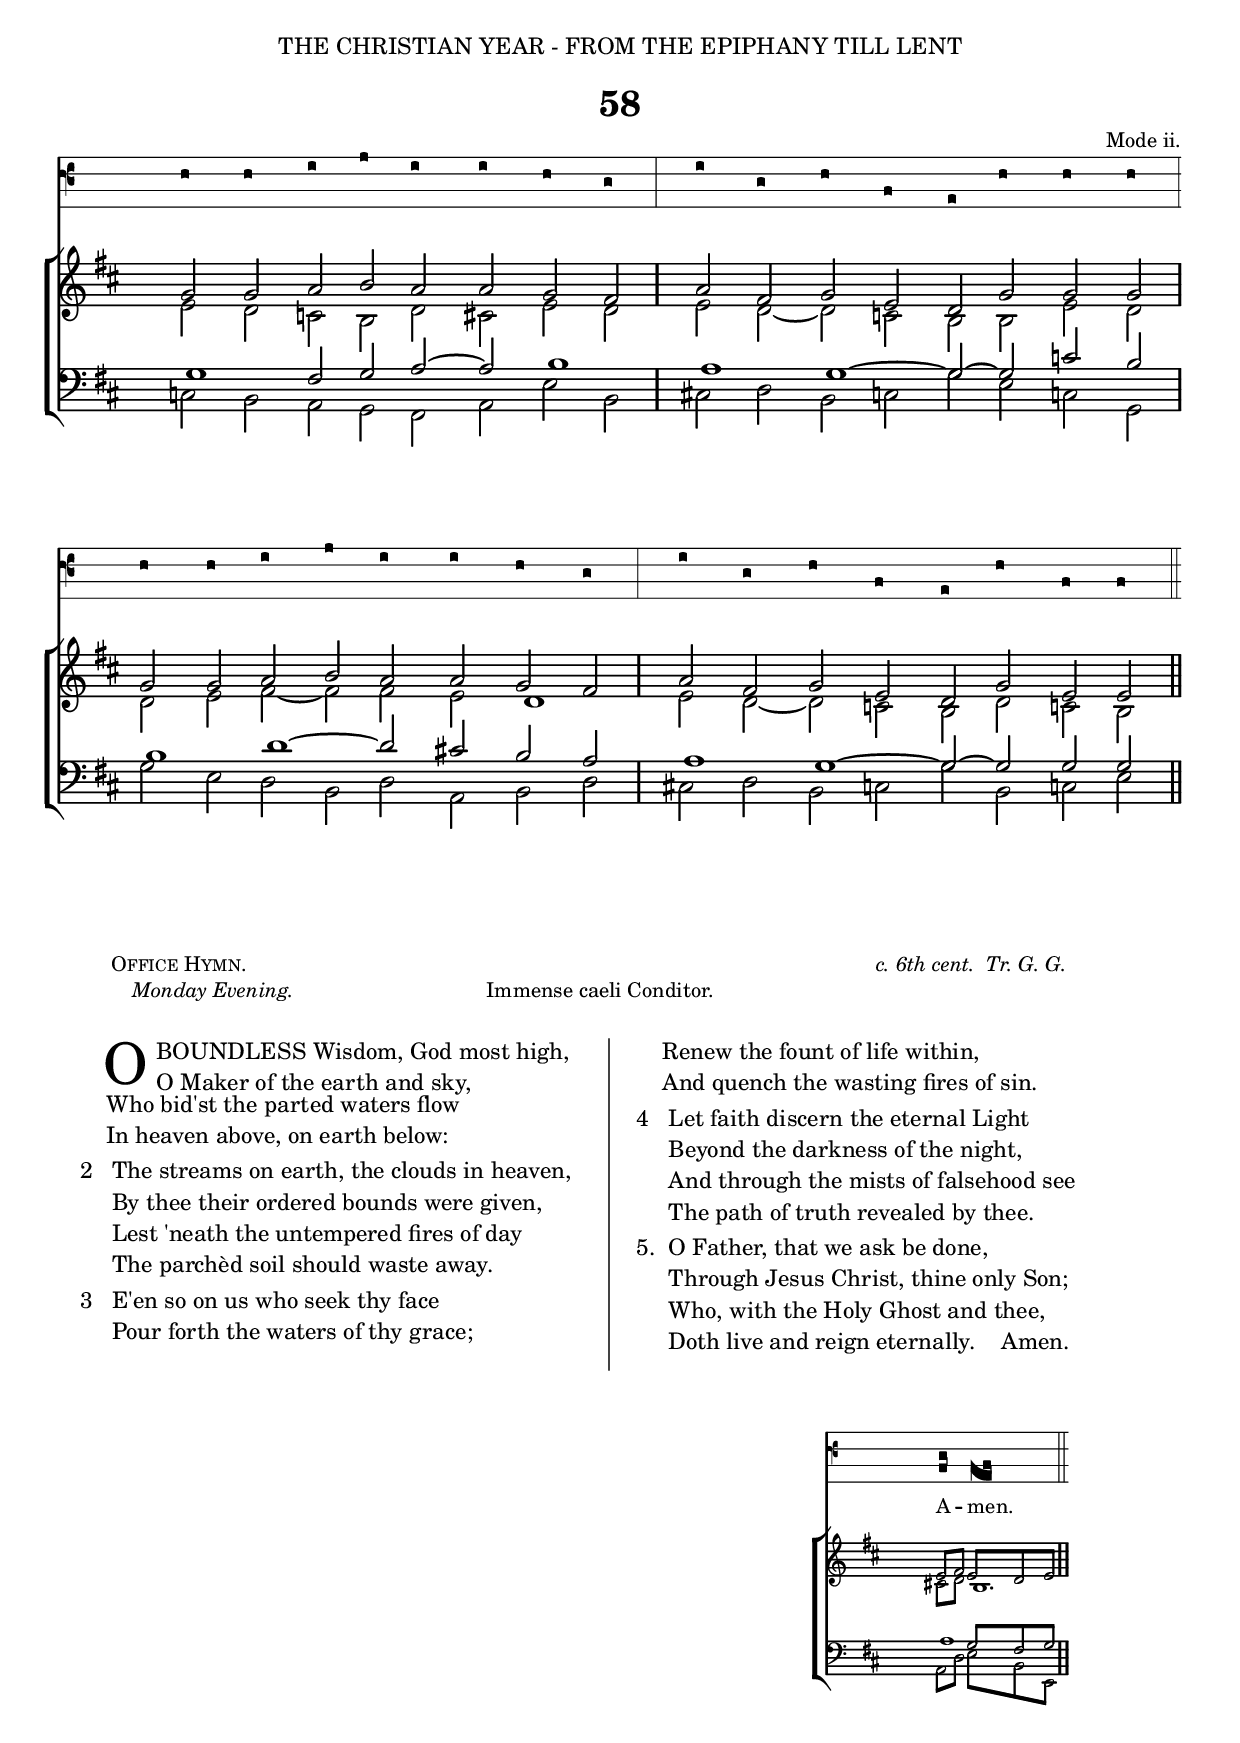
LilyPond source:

%%% 116.png
%%% Hymn 58  O Boundless Wisdom, God most high
%%% Version 1


\version "2.10"

\include "gregorian-init.ly"

\header {
   dedication = \markup { \center-align {  "THE CHRISTIAN YEAR - FROM THE EPIPHANY TILL LENT" \hspace #0.1 } }	
   title = "58"
   arranger = \markup { \raise #0.5 \small { "Mode ii." } }
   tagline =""
}



%%%%%%%%%%     Macro Definitions     %%%%%%%%%%


global = {
   \key d \major
   \time 16/8
   \autoBeamOff
   \set Staff.midiInstrument = "church organ"
}


% *** ln macro: settings for stemless long note which is 2x duration of regular white note    

ln = { \once \override NoteHead #'duration-log = #0 
       \once \override Stem #'stencil = ##f
       \once \override NoteColumn #'force-hshift = #'0.4 }



%%%%%%%%%%     Music     %%%%%%%%%%


plainsong = \relative c { 
   \clef "vaticana-fa2"
   \set fontSize = #3
   
   fis8 fis g a g g fis e \bar "|" g e fis d cis fis fis fis \bar "|" \break
   fis fis g a g g fis e \bar "|" g e fis d cis fis d d \bar "||" \break } 

soprano = \relative c' {

   g'8 g a b a a g fis \bar "|"a fis g e d g g g \bar "|" \break
   g g a b a a g fis \bar "|"a fis g e d g e e \bar "||" \break }

alto = \relative c' {
	
   e8 d c b d cis e d \bar "|" e d~ d c b b e d \bar "|"
   d e \once \override Slur #'extra-offset = #'( 0.0 . -0.2 ) fis~ fis fis e \ln d4 \bar "|" e8 d~ d c b d c! b \bar "||" \break }

tenor = \relative c { 
	\clef bass

   \ln g'4 fis8 g a~ a \ln b4 \bar "|" \ln a4 \ln g4~ g8~ g c b \bar "|"
   \ln b4 \ln d4~ d8 cis! b a \bar "|" \ln a4 \ln g4~ g8~ g g g \bar "||" \break }

bass = \relative c { 
	\clef bass
	
   c8 b a g fis a e' b \bar "|" cis d b c g' e c! g \bar "|"
   g' e d b d a b d \bar "|" cis! d b c g' b, c! e \bar "||" \break }



%%%%%%%%%%     Score block     %%%%%%%%%%


#(ly:set-option 'point-and-click #f)


\book {


\paper {
   #(set-paper-size "a4")
   print-page-number = ##f
   ragged-bottom=##f
   ragged-last-bottom=##f
}


\score { <<
   \new VaticanaStaff { \plainsong }
   \new ChoirStaff <<
      \new Staff = "upper" <<
         \context Voice = sopranos { \voiceOne \global \soprano }
         \context Voice = altos    { \voiceTwo \global \alto } >> 
      \new Staff = "lower" <<
         \context Voice = tenors   { \voiceOne \global \tenor }
         \context Voice = bass     { \voiceTwo \global \bass } >>
   >>  
>>


\layout {

   ragged-right = ##f
   % *** makes sure last system spreads right across the page
   ragged-last = ##f

\context { \Score 
   \remove "Bar_number_engraver"
   % *** uncomment this to remove system start bar 
   % \override SystemStartBar #'stencil = ##f 
   \remove "Mark_engraver"
}

 \context { \VaticanaStaff
   % *** Increases distance between lines of staff  
   \override StaffSymbol #'staff-space = #1.6            
   % *** Changes staff to black instead of default red
   \revert StaffSymbol #'color
   % *** Makes clef bigger       
   \override Clef #'font-size = #3
   % *** Would make ledger lines black, if there were any
   \revert LedgerLineSpanner #'color
   % *** Makes terminal barline visible 
   \override BarLine #'transparent = ##f 
   \remove Custos_engraver
   \override KeySignature #'transparent = ##t
   \override Accidental  #'transparent = ##t
   % *** needed for certain tweaks   
   \consists "Mark_engraver"
}

\context { \Staff 
   \consists "Mark_engraver" 
   \override TimeSignature #'transparent = ##t
   % *** Needed to produce beamed minims - which are quavers in disguise
   \override NoteHead #'duration-log = #1 
   \override Stem #'flag-style = #'no-flag 
}

} % end layout 
 
} % end score 



%%%%%%%%%%     Lyrics     %%%%%%%%%%


\markup {
   % change number as necessary to centre lyrics block
   \hspace #32   

\column { 

% whole lyrics block is formatted into a single column

% heading section
   \line { \lower #0.5 \small { \hspace #-27 \smallCaps "Office Hymn." \hspace #60 \italic "c. 6th cent.  Tr. G. G." } } 
   \line { \small { \hspace #-25 \italic "Monday Evening." \hspace #18 "Immense caeli Conditor."} }
   % *** inserts vertical space between lines
   \hspace #0.1
   
% lyrics section 1: double column of verses
% Create a line made up of two columns of verse separated by a vertical line
   \line {
         % first column of verse  
            % return to LH margin
            \hspace #-30
         \column {  
                 \line { \hspace #2.2 
                         \column { \lower #2.4 \fontsize #8 "O" }   %%Drop Cap goes here
                         \hspace #-1    %% adjust this if other letters are too far from Drop Cap
		         \column { \raise #0.0 "  BOUNDLESS Wisdom, God most high,"
                                               "  O Maker of the earth and sky," } 
                       }          

                 \line { \hspace #2.5  %%adjust hspace until this line left edge is flush with Drop Cap
                         \lower  #1.56  %%adjust this until the line spacing looks right
		         \column { "Who bid'st the parted waters flow"
                                   "In heaven above, on earth below:" } 
                       }

                 \hspace #1 
           	 \line { "2  " \column { "The streams on earth, the clouds in heaven,"
                                         "By thee their ordered bounds were given,"
                                         "Lest 'neath the untempered fires of day"
                                         "The parchèd soil should waste away." } }
                 \hspace #1 
           	 \line { "3  " \column { "E'en so on us who seek thy face"
                                         "Pour forth the waters of thy grace;" } }                 

                 } % end first column of verse

         % create some space between first column of verse and the vertical line
         \hspace #3

         % vertical line	
         \column { \filled-box #'(0.0 . 0.1) #'(-30 . 2) #0 }

         % second column of verse
         \column { \line { \hspace #2 "   " \column { "Renew the fount of life within,"
                                                      "And quench the wasting fires of sin." } }

                   \hspace #1 
           	   \line { \hspace #2 "4  " \column { "Let faith discern the eternal Light"
                                           "Beyond the darkness of the night,"
                                           "And through the mists of falsehood see"
                                           "The path of truth revealed by thee." } }

		   \hspace #1 
         	   \line { \hspace #2 "5. " \column { "O Father, that we ask be done,"
                                           "Through Jesus Christ, thine only Son;"
                                           "Who, with the Holy Ghost and thee,"
                                           "Doth live and reign eternally.    Amen." } }
 
                 } % end second column of verse

   } % end master line

} % end column that is entire lyrics block

} % end markup



%%%%%%%%%%     Midi Block     %%%%%%%%%%

%%% A separate score block to generate the midi minus the plainsong voice
%%% Since minims are quavers in disguise, tempo has to be set accordingly, tempo set to 2=80

\score {	
   \new ChoirStaff <<
      \new Staff = "upper" <<
         \context Voice = sopranos {\voiceOne \global \soprano }
         \context Voice = altos {\voiceTwo \global \alto }
                           >> 
      \new Staff = "lower" <<
         \context Voice = tenors {\voiceOne \global \tenor }
         \context Voice = bass {\voiceTwo \global \bass }
	                   >> 
		   >>  
\midi { \context { \Score tempoWholesPerMinute = #(ly:make-moment 80 8) } } 

} % end midi score



%%%%%%%%%%     Amen Block     %%%%%%%%%%

	
\score { <<

\new VaticanaStaff <<
   \new VaticanaVoice = "plainsongamen" { 
      \set Score.timing = ##f
      \set fontSize = #3
      % *** makes clef bigger
      \override Staff.Clef #'#'font-size = #3
      \clef "vaticana-fa2"
      \override Staff.StaffSymbol #'staff-space = #1.6
	 
      \relative c { 
      \[ d8 \pes e8 \] 
      \[ \override NoteHead #'extra-offset = #'(0.0 . -0.1 ) d8 
         \override NoteHead #'extra-offset = #'(-0.38 . 0) \flexa  c8 \pes 
         \override NoteHead #'extra-offset = #'(0.0 . 0.0 ) d8 \] } }
                      >>
  
%   \new Lyrics = "lyrics" { s1 }

\new ChoirStaff <<
   \new Staff = upper << 
      \new Voice = "sopranos"  { \relative c' { \global \voiceOne e8[ fis8] e8[ d8 e8] \bar "||" } }
      \new Voice = "altos"     { \relative c' { \global \voiceTwo cis!8[ d8] \ln b4. \bar "||" } } >>

      \new Lyrics \lyricsto sopranos { \set alignAboveContext = #"upper" \override LyricText #'font-size = #-1 { A -- men. } } 

      \new Staff = lower <<
         \new Voice = "tenors" { \relative c { \global \clef bass \voiceThree \ln a'4 g8[ fis8 g8] \bar "||" } }
         \new Voice = "basses" { \relative c { \global \clef bass \voiceFour a8[ d8] e8[ b8 e,8] \bar "||" } } >> 
>> % choirstaff bracket

>> % score bracket

% *** creates space between end of lyrics and amen score
\header { breakbefore = ##f piece = " " opus = " " }


\layout {
   indent = 13\cm
   raggedright = ##t
   ragged-bottom = ##t
   packed = ##f

\context { \Score 
   \override TimeSignature #'transparent = ##t
   % *** controls the amount of space between notes on the staff
   \override SeparationItem #'padding = #2 
}
     
\context { \VaticanaStaff 
   \revert StaffSymbol #'color
   \revert LedgerLineSpanner #'color
   \override BarLine #'transparent = ##f 
} 

\context { \Staff 
   \override VerticalAxisGroup #'minimum-Y-extent = #'( -2 . 2) 
   fontSize = #-3 
   \override StaffSymbol #'staff-space = #(magstep -2)
   \override NoteHead #'duration-log = #1
   \override Stem #'flag-style = #'no-flag
}

} % end amen layout

} % end amen score


% *** Separate Score block for Amen midi
% *** Score comprises 1/8 notes masquerading as 1/2 notes, so tempo has to be adjusted accordingly, tempo set to 2=80

\score {  
   \new ChoirStaff <<
      \new Staff = upper << 
          \new Voice = "sopranos" { \relative c' { \global \voiceOne d8[ e8] d8[ c8 d8] \bar "||" } }
	  \new Voice = "altos"    { \relative c' { \global \voiceTwo a8[ c8] \ln a4 ~ a8  \bar "||" } } >>

      \new Staff = lower <<
	 \new Voice = "tenors"    { \relative c { \clef bass \global \voiceThree f8[ g8] f8[ e8 f8] \bar "||" } }
	 \new Voice = "basses"    { \relative c { \clef bass \global \voiceFour d8[ c8] d8[ a8 d,8] \bar "||" } } >>
>> % choir staff bracket


\midi { \context { \Score tempoWholesPerMinute = #(ly:make-moment 80 8) } } 

} % end midi score

} % end book